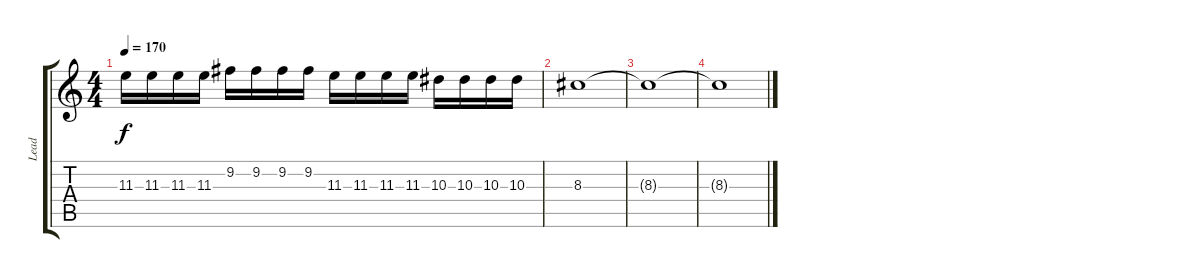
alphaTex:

\track ("Lead" "Lead") {instrument distortionguitar}
\staff {score tabs}
\tuning (D4 A3 F3 C3 G2 D2) {hide}
\ts (4 4)
\tempo 170
\clef g2
\ks c
11.3.16{dy f} 11.3.16 11.3.16 11.3.16 9.2.16 9.2.16 9.2.16 9.2.16 11.3.16 11.3.16 11.3.16 11.3.16 10.3.16 10.3.16 10.3.16 10.3.16 |
8.3.1 |
8.3{t}.1 |
8.3{t}.1
